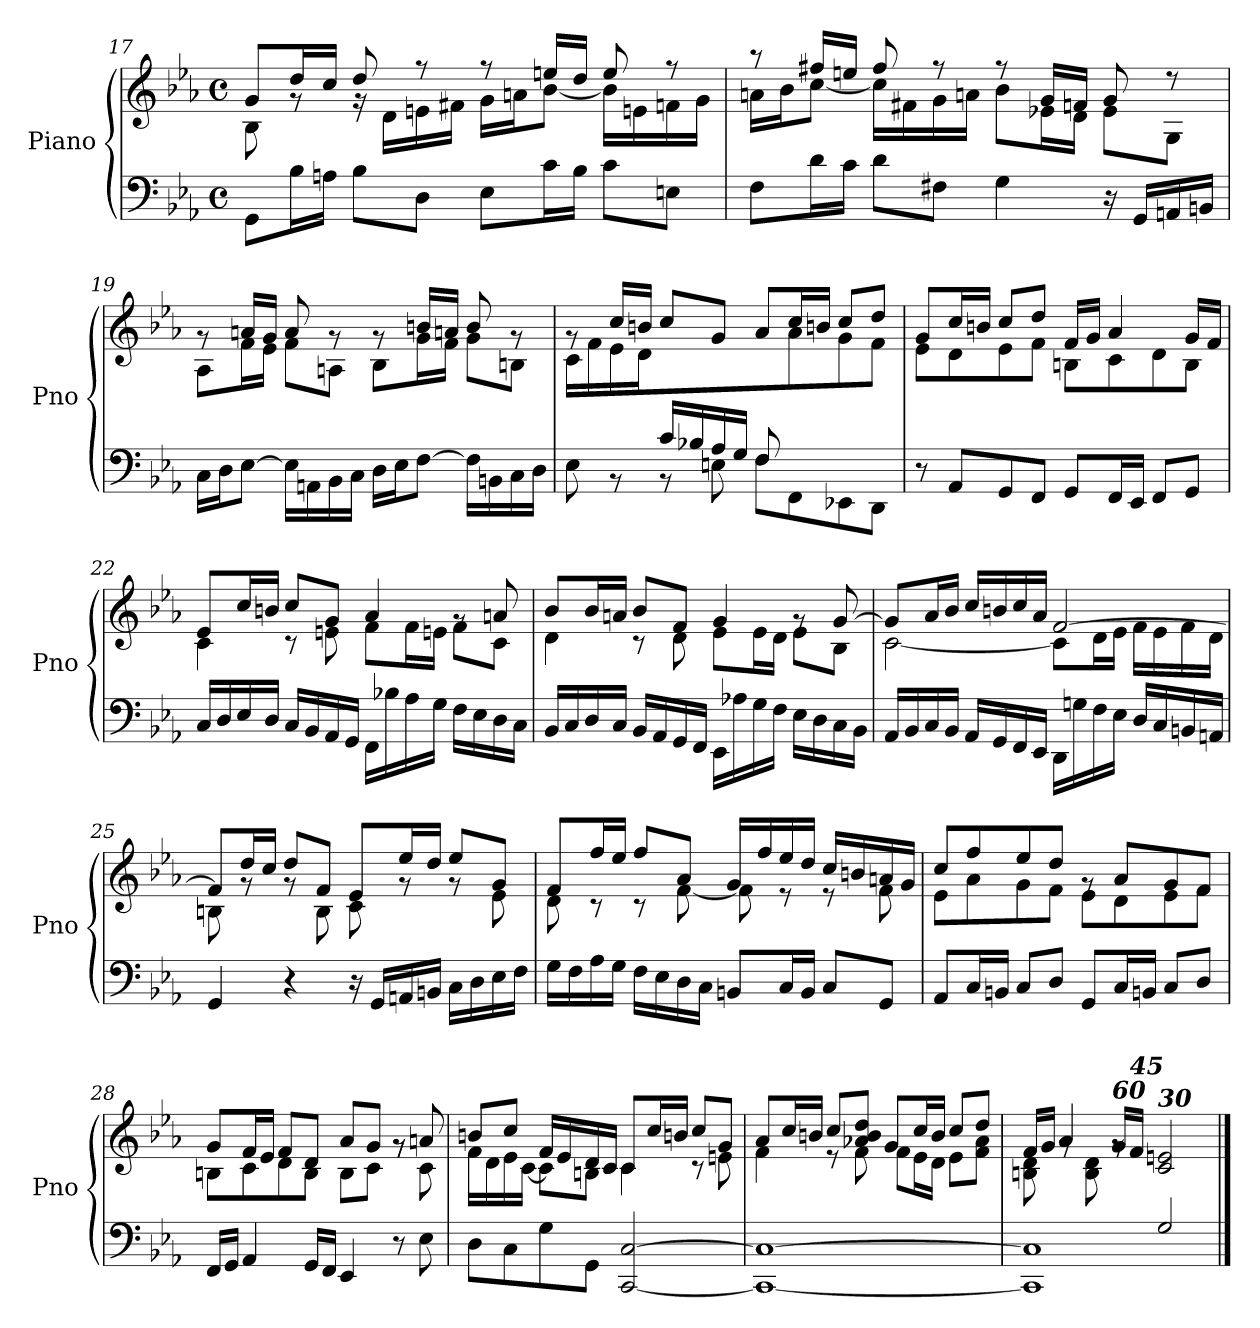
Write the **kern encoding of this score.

**kern	**kern
*part1	*part1
*staff2	*staff1
*I"Piano	*
*I'Pno	*
*clefF4	*clefG2
*k[b-e-a-]	*k[b-e-a-]
*M4/4	*M4/4
*met(c)	*met(c)
=17	=17
*	*^
8GG\L	8g/L	8B-\
16B-\L	16dd/L	8rg
16An\JJ	16cc/JJ	.
8B-\L	8dd/	16rg
.	.	16d\LL
8D\J	8r	16en\
.	.	16f#X\JJ
8E-\L	8r	16g\LL
.	.	16an\J
16c\L	16een/LL	[8b-\J
16B-\JJ	16dd/JJ	.
8c\L	8ee/	16b-\LL]
.	.	16en\
8En\J	8r	16fn\
.	.	16g\JJ
=18	=18	=18
8F\L	8r	16an\LL
.	.	16b-\J
16d\L	16ff#X/LL	[8cc\J
16c\JJ	16een/JJ	.
8d\L	8ff#/	16cc\LL]
.	.	16f#X\
8F#X\J	8r	16g\
.	.	16an\JJ
4G\	8r	8b-\L
.	16g/LL	16e-X\L
.	16fn/JJ	16d\JJ
16r	8g/	8e-\L
16GG/LL	.	.
16AAn/	8r	8G\J
16BBn/JJ	.	.
!!LO:LB:g=z	!!
=19	=19	=19
16C\LL	8rg	8A-\L
16D\J	.	.
[8E-\J	16an/LL	16f\L
.	16g/JJ	16e-\JJ
16E-\LL]	8a/	8f\L
16AAn\	.	.
16BB-\	8rg	8An\J
16C\JJ	.	.
16D\LL	8rg	8B-\L
16E-\J	.	.
[8F\J	16bn/LL	16g\L
.	16an/JJ	16f\JJ
16F\LL]	8b/	8g\L
16BBn\	.	.
16C\	8rg	8Bn\J
16D\JJ	.	.
=20	=20	=20
*^	*	*
4ryy	8E-\	8rg	16c\LL
.	.	.	16f\
.	8rBB	16cc/LL	16e-\
.	.	16bn/JJ	16d\JJ
16c/LL	8rBB	8cc/L	4.ryy
16B-X/	.	.	.
16A-/	8En\	8g/J	.
16G/JJ	.	.	.
8F/L	8F\L	8a-/L	.
4.ryy	8FF\	16cc/L	8a-\
.	.	16bn/JJ	.
.	8EE-X\	8cc/L	8g\
.	8DD\J	8dd/J	8f\J
*v	*v	*	*
=21	=21	=21
8r	8g/L	8e-\L
8AA-/L	16cc/L	8d\
.	16bn/JJ	.
8GG/	8cc/L	8e-\
8FF/J	8dd/J	8f\J
8GG/L	16f/LL	8Bn\L
.	16g/JJ	.
16FF/L	4a-/	8c\
16EE-/JJ	.	.
8FF/L	.	8d\
8GG/J	16g/LL	8B\J
.	16f/JJ	.
!!LO:LB:g=z	!!
=22	=22	=22
16C/LL	8e-/L	4c\
16D/	.	.
16E-/	16cc/L	.
16D/JJ	16bn/JJ	.
16C/LL	8cc/L	8r
16BB-/	.	.
16AA-/	8g/J	8en\
16GG/JJ	.	.
16FF/LL	4a-/	8f\L
16B-X\	.	.
16A-\	.	16f\L
16G\JJ	.	16en\JJ
16F\LL	8rg	8f\L
16E-\	.	.
16D\	8an/	8c\J
16C\JJ	.	.
=23	=23	=23
16BB-/LL	8b-/L	4d\
16C/	.	.
16D/	16b-/L	.
16C/JJ	16an/JJ	.
16BB-/LL	8b-/L	8r
16AA-/	.	.
16GG/	8f/J	8d\
16FF/JJ	.	.
16EE-/LL	4g/	8e-\L
16A-X\	.	.
16G\	.	16e-\L
16F\JJ	.	16d\JJ
16E-\LL	8rg	8e-\L
16D\	.	.
16C\	[8g/	8B-\J
16BB-\JJ	.	.
=24	=24	=24
16AA-/LL	8g/L]	[2c\
16BB-/	.	.
16C/	16a-/L	.
16BB-/JJ	16b-/JJ	.
16AA-/LL	16cc/LL	.
16GG/	16bn/	.
16FF/	16cc/	.
16EE-/JJ	16a-/JJ	.
16DD/LL	[2f/	8c\L]
16Gn\	.	.
16F\	.	16d\L
16E-\JJ	.	16e-\JJ
16D/LL	.	16f\LL
16C/	.	16e-\
16BBn/	.	16f\
16AAn/JJ	.	16d\JJ
!!LO:LB:g=z	!!
=25	=25	=25
4GG/	8f/L]	8Bn\
.	16dd/L	8rg
.	16cc/JJ	.
4r	8dd/L	8rg
.	8f/J	8B\
16r	8e-/L	8c\
16GG/LL	.	.
16AAn/	16ee-/L	8rg
16BBn/JJ	16dd/JJ	.
16C\LL	8ee-/L	8rg
16D\	.	.
16E-\	8g/J	8e-\
16F\JJ	.	.
=26	=26	=26
16G\LL	8f/L	8d\
16F\	.	.
16A-\	16ff/L	8r
16G\JJ	16ee-/JJ	.
16F\LL	8ff/L	8r
16E-\	.	.
16D\	8a-/J	[8f\
16C\JJ	.	.
8BBn/L	16g/LL	8f\]
.	16ff/	.
16C/L	16ee-/	8r
16BB/JJ	16dd/JJ	.
8C/L	16cc/LL	8r
.	16bn/	.
8GG/J	16an/	8f\
.	16g/JJ	.
=27	=27	=27
8AA-/L	8cc/L	8e-\L
16C/L	8ff/	8a-\
16BBn/JJ	.	.
8C/L	8ee-/	8g\
8D/J	8dd/J	8f\J
8GG/L	8rg	8e-\L
16C/L	8a-/L	8d\
16BBn/JJ	.	.
8C/L	8g/	8e-\
8D/J	8f/J	8f\J
!!LO:LB:g=z	!!
=28	=28	=28
16FF/LL	8g/L	8Bn\L
16GG/JJ	.	.
4AA-/	16f/L	8c\
.	16e-/JJ	.
.	8f/L	8d\
16GG/LL	8d/J	8B\J
16FF/JJ	.	.
4EE-/	8a-/L	8B\L
.	8g/J	8c\J
8r	8rg	8rg
8E-\	8an/	8c\
=29	=29	=29
8D\L	8bn/L	16f\LL
.	.	16d\
8C\	8cc/J	16e-\
.	.	[16c\JJ
8G\	16f/LL	8c\L]
.	16e-/	.
8GG\J	16d/	8Bn\J
.	16c/JJ	.
[2CC/ [2C/	8c/L	4c\
.	16cc/L	.
.	16bn/JJ	.
.	8cc/L	8r
.	8g/J	8en\
=30	=30	=30
1CC_ 1C_	8a-/L	4f\
.	16cc/L	.
.	16bn/JJ	.
.	8cc/L	8r
.	8a-X/ 8b/ 8dd/J	8f\
.	8g/L	8f\L
.	16cc/L	16e-\L
.	16b/JJ	16d\JJ
.	8cc/L	8e-\L
.	8dd/J	8f\ 8a-\J
=31	=31	=31
*^	*	*
2ryy	1CC] 1C]	16f/LL	8Bn\ 8d\
.	.	16g/JJ	.
.	.	4a-/	8rg
.	.	.	8B\ 8d\
!	!	!LO:TX:a:Bi:t=60	!
.	.	16g/LL	8rg
!	!	!LO:TX:a:Bi:t=45	!
.	.	16f/JJ	.
!	!	!LO:TX:a:Bi:t=30	!
2G/	.	2c/ 2en/	2ryy
*v	*v	*	*
*	*v	*v
==	==
*-	*-
